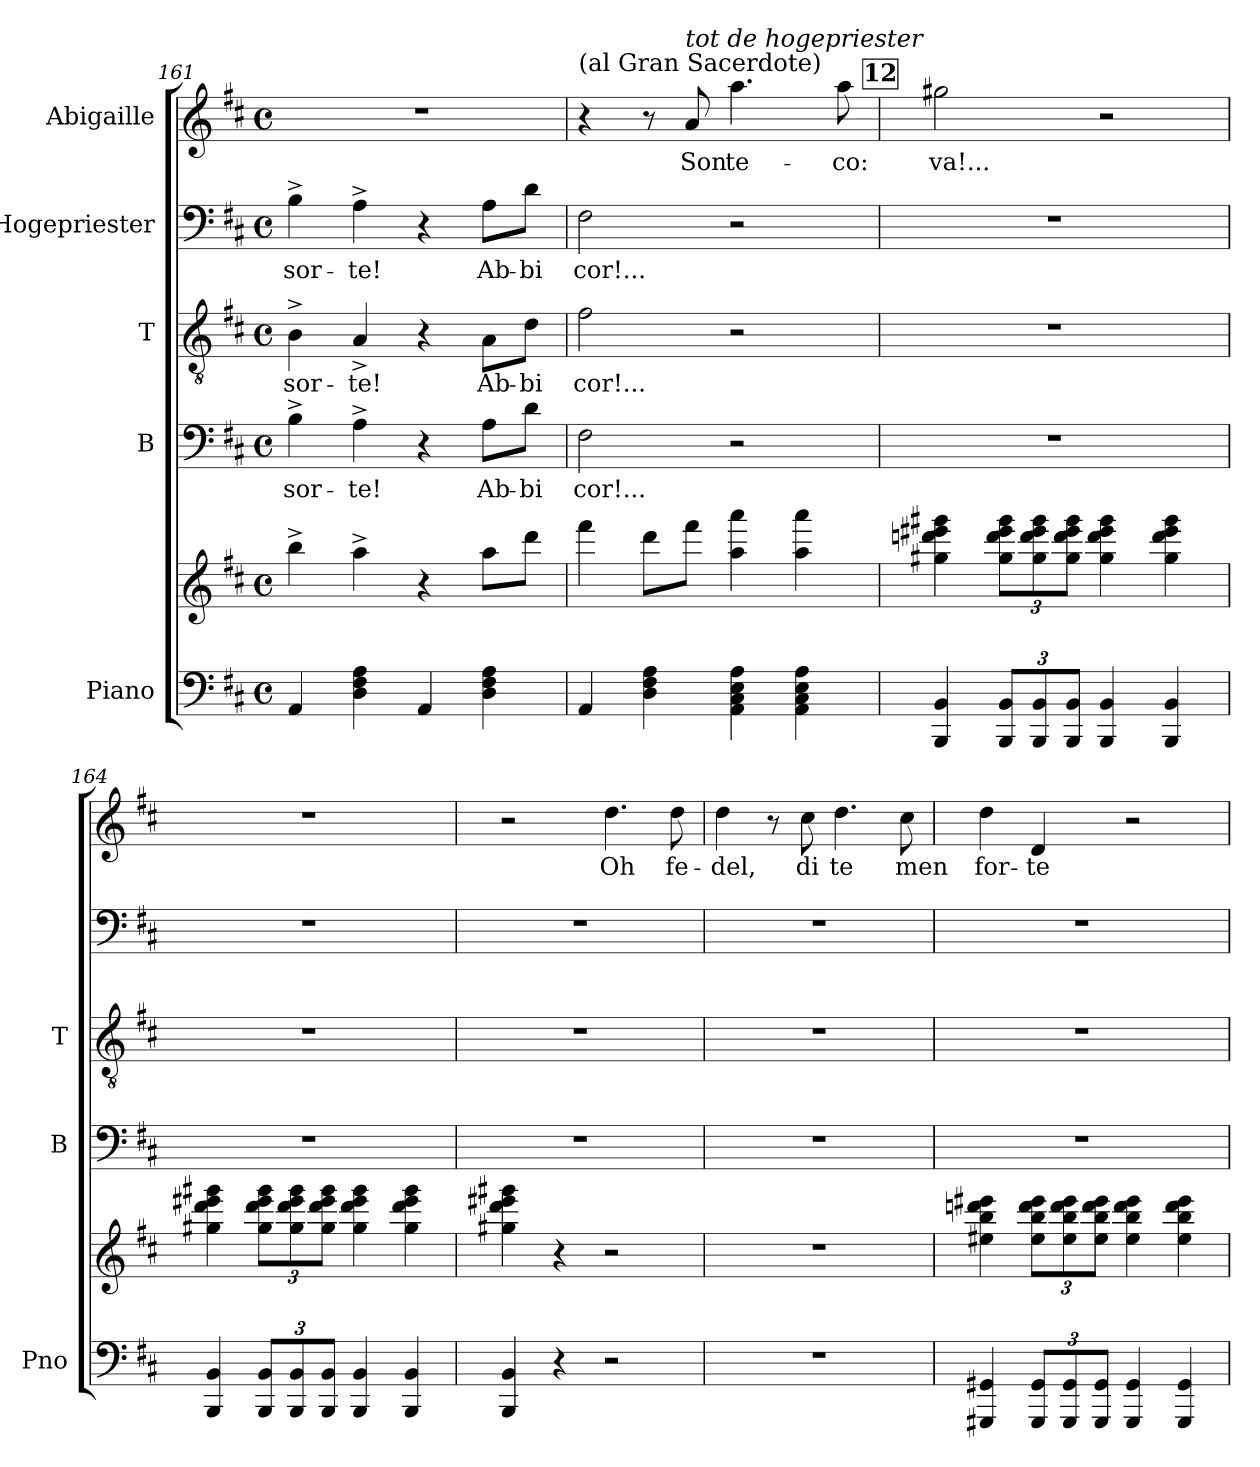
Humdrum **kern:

**kern	**kern	**kern	**text	**kern	**text	**kern	**text	**kern	**text
*part5	*part5	*part4	*part4	*part3	*part3	*part2	*part2	*part1	*part1
*staff6	*staff5	*staff4	*staff4	*staff3	*staff3	*staff2	*staff2	*staff1	*staff1
*I"Piano	*	*I"B	*	*I"T	*	*I"Hogepriester	*	*I"Abigaille	*
*I'Pno	*	*I'B	*	*I'T	*	*	*	*	*
*clefF4	*clefG2	*clefF4	*	*clefGv2	*	*clefF4	*	*clefG2	*
*k[f#c#]	*k[f#c#]	*k[f#c#]	*	*k[f#c#]	*	*k[f#c#]	*	*k[f#c#]	*
*M4/4	*M4/4	*M4/4	*	*M4/4	*	*M4/4	*	*M4/4	*
*met(c)	*met(c)	*met(c)	*	*met(c)	*	*met(c)	*	*met(c)	*
=161	=161	=161	=161	=161	=161	=161	=161	=161	=161
!	!	!	!LO:LY:b	!	!LO:LY:b	!	!LO:LY:b	!	!
4AA/	4bb^\	4B^\	sor-	4B^\	sor-	4B^\	sor-	1r	.
!	!	!	!LO:LY:b	!	!LO:LY:b	!	!LO:LY:b	!	!
4D\ 4F#\ 4A\	4aa^\	4A^\	-te!	4A^/	-te!	4A^\	-te!	.	.
4AA/	4r	4r	.	4r	.	4r	.	.	.
!	!	!	!LO:LY:b	!	!LO:LY:b	!	!LO:LY:b	!	!
4D\ 4F#\ 4A\	8aa\L	8A\L	Ab-	8A\L	Ab-	8A\L	Ab-	.	.
!	!	!	!LO:LY:b	!	!LO:LY:b	!	!LO:LY:b	!	!
.	8ddd\J	8d\J	-bi	8d\J	-bi	8d\J	-bi	.	.
=162	=162	=162	=162	=162	=162	=162	=162	=162	=162
!	!	!	!	!	!	!	!	!LO:TX:a:t=(al Gran Sacerdote)	!
!	!	!	!LO:LY:b	!	!LO:LY:b	!	!LO:LY:b	!	!
4AA/	4fff#\	2F#\	cor!...	2f#\	cor!...	2F#\	cor!...	4r	.
4D\ 4F#\ 4A\	8ddd\L	.	.	.	.	.	.	8r	.
!	!	!	!	!	!	!	!	!LO:TX:a:i:t=tot de hogepriester	!
!	!	!	!	!	!	!	!	!	!LO:LY:b
.	8fff#\J	.	.	.	.	.	.	8a/	Son
!	!	!	!	!	!	!	!	!	!LO:LY:b
4AA\ 4C#\ 4E\ 4A\	4aa\ 4aaa\	2r	.	2r	.	2r	.	4.aa\	te-
4AA\ 4C#\ 4E\ 4A\	4aa\ 4aaa\	.	.	.	.	.	.	.	.
!	!	!	!	!	!	!	!	!	!LO:LY:b
.	.	.	.	.	.	.	.	8aa\	-co:
!!LO:REH:place=s1:a:B:fs=14:t=12
=163	=163	=163	=163	=163	=163	=163	=163	=163	=163
!	!	!	!	!	!	!	!	!	!LO:LY:b
4BBB/ 4BB/	4gg#X\ 4dddn\ 4eee#X\ 4ggg#X\	1r	.	1r	.	1r	.	2gg#X\	va!...
*Xbrackettup	*Xbrackettup	*	*	*	*	*	*	*	*
12BBB/ 12BB/L	12gg#\ 12ddd\ 12eee#\ 12ggg#\L	.	.	.	.	.	.	.	.
12BBB/ 12BB/	12gg#\ 12ddd\ 12eee#\ 12ggg#\	.	.	.	.	.	.	.	.
12BBB/ 12BB/J	12gg#\ 12ddd\ 12eee#\ 12ggg#\J	.	.	.	.	.	.	.	.
4BBB/ 4BB/	4gg#\ 4ddd\ 4eee#\ 4ggg#\	.	.	.	.	.	.	2r	.
4BBB/ 4BB/	4gg#\ 4ddd\ 4eee#\ 4ggg#\	.	.	.	.	.	.	.	.
!!LO:LB:g=z
=164	=164	=164	=164	=164	=164	=164	=164	=164	=164
4BBB/ 4BB/	4gg#X\ 4ddd\ 4eee#X\ 4ggg#X\	1r	.	1r	.	1r	.	1r	.
12BBB/ 12BB/L	12gg#\ 12ddd\ 12eee#\ 12ggg#\L	.	.	.	.	.	.	.	.
12BBB/ 12BB/	12gg#\ 12ddd\ 12eee#\ 12ggg#\	.	.	.	.	.	.	.	.
12BBB/ 12BB/J	12gg#\ 12ddd\ 12eee#\ 12ggg#\J	.	.	.	.	.	.	.	.
4BBB/ 4BB/	4gg#\ 4ddd\ 4eee#\ 4ggg#\	.	.	.	.	.	.	.	.
4BBB/ 4BB/	4gg#\ 4ddd\ 4eee#\ 4ggg#\	.	.	.	.	.	.	.	.
=165	=165	=165	=165	=165	=165	=165	=165	=165	=165
4BBB/ 4BB/	4gg#X\ 4ddd\ 4eee#X\ 4ggg#X\	1r	.	1r	.	1r	.	2r	.
4r	4r	.	.	.	.	.	.	.	.
!	!	!	!	!	!	!	!	!	!LO:LY:b
2r	2r	.	.	.	.	.	.	4.dd\	Oh
!	!	!	!	!	!	!	!	!	!LO:LY:b
.	.	.	.	.	.	.	.	8dd\	fe-
=166	=166	=166	=166	=166	=166	=166	=166	=166	=166
!	!	!	!	!	!	!	!	!	!LO:LY:b
1r	1r	1r	.	1r	.	1r	.	4dd\	-del,
.	.	.	.	.	.	.	.	8r	.
!	!	!	!	!	!	!	!	!	!LO:LY:b
.	.	.	.	.	.	.	.	8cc#\	di
!	!	!	!	!	!	!	!	!	!LO:LY:b
.	.	.	.	.	.	.	.	4.dd\	te
!	!	!	!	!	!	!	!	!	!LO:LY:b
.	.	.	.	.	.	.	.	8cc#\	men
=167	=167	=167	=167	=167	=167	=167	=167	=167	=167
!	!	!	!	!	!	!	!	!	!LO:LY:b
4GGG#X/ 4GG#X/	4ee#X\ 4bb\ 4dddn\ 4eee#X\	1r	.	1r	.	1r	.	4dd\	for-
!	!	!	!	!	!	!	!	!	!LO:LY:b
12GGG#/ 12GG#/L	12ee#\ 12bb\ 12ddd\ 12eee#\L	.	.	.	.	.	.	4d/	-te
12GGG#/ 12GG#/	12ee#\ 12bb\ 12ddd\ 12eee#\	.	.	.	.	.	.	.	.
12GGG#/ 12GG#/J	12ee#\ 12bb\ 12ddd\ 12eee#\J	.	.	.	.	.	.	.	.
4GGG#/ 4GG#/	4ee#\ 4bb\ 4ddd\ 4eee#\	.	.	.	.	.	.	2r	.
4GGG#/ 4GG#/	4ee#\ 4bb\ 4ddd\ 4eee#\	.	.	.	.	.	.	.	.
=	=	=	=	=	=	=	=	=	=
*-	*-	*-	*-	*-	*-	*-	*-	*-	*-
